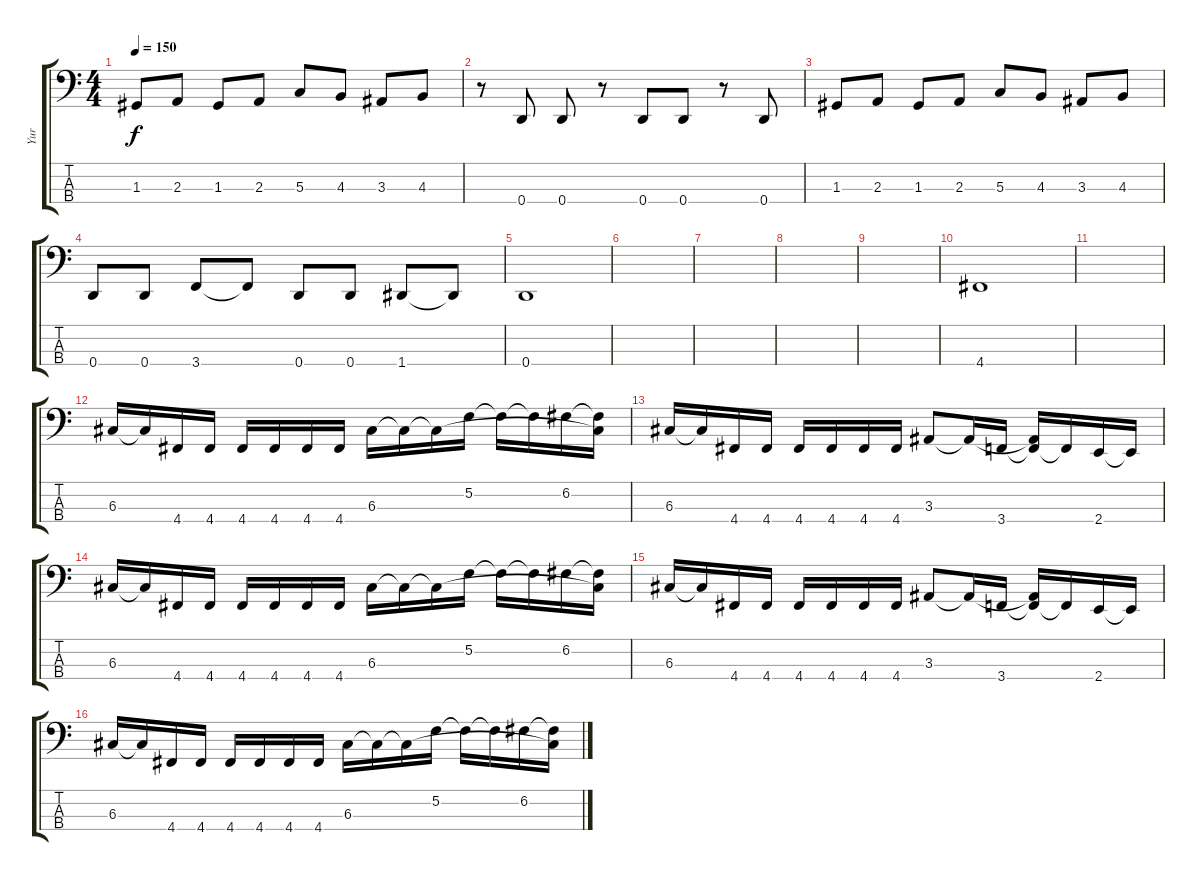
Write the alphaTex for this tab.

\track ("Yur" "Yur") {instrument electricbasspick}
\staff {score tabs}
\tuning (F2 C2 G1 D1) {hide}
\ts (4 4)
\tempo 150
\clef f4
\ks c
1.3.8{dy f} 2.3.8 1.3.8 2.3.8 5.3.8 4.3.8 3.3.8 4.3.8 |
r.8 0.4.8 0.4.8 r.8 0.4.8 0.4.8 r.8 0.4.8 |
1.3.8 2.3.8 1.3.8 2.3.8 5.3.8 4.3.8 3.3.8 4.3.8 |
0.4.8 0.4.8 3.4.8 3.4{t}.8 0.4.8 0.4.8 1.4.8 1.4{t}.8 |
0.4.1 |
|
|
|
|
4.4.1 |
|
6.3.16 6.3{t}.16 4.4.16 4.4.16 4.4.16 4.4.16 4.4.16 4.4.16 6.3.16 6.3{t}.16 6.3{t}.16 5.2.16 5.2{t}.16 5.2{t}.16 6.2.16 (6.2{t} 6.3{t}).16 |
6.3.16 6.3{t}.16 4.4.16 4.4.16 4.4.16 4.4.16 4.4.16 4.4.16 3.3.8 3.3{t}.16 3.4.16 (3.3{t} 3.4{t}).16 3.4{t}.16 2.4.16 2.4{t}.16 |
6.3.16 6.3{t}.16 4.4.16 4.4.16 4.4.16 4.4.16 4.4.16 4.4.16 6.3.16 6.3{t}.16 6.3{t}.16 5.2.16 5.2{t}.16 5.2{t}.16 6.2.16 (6.2{t} 6.3{t}).16 |
6.3.16 6.3{t}.16 4.4.16 4.4.16 4.4.16 4.4.16 4.4.16 4.4.16 3.3.8 3.3{t}.16 3.4.16 (3.3{t} 3.4{t}).16 3.4{t}.16 2.4.16 2.4{t}.16 |
6.3.16 6.3{t}.16 4.4.16 4.4.16 4.4.16 4.4.16 4.4.16 4.4.16 6.3.16 6.3{t}.16 6.3{t}.16 5.2.16 5.2{t}.16 5.2{t}.16 6.2.16 (6.2{t} 6.3{t}).16
